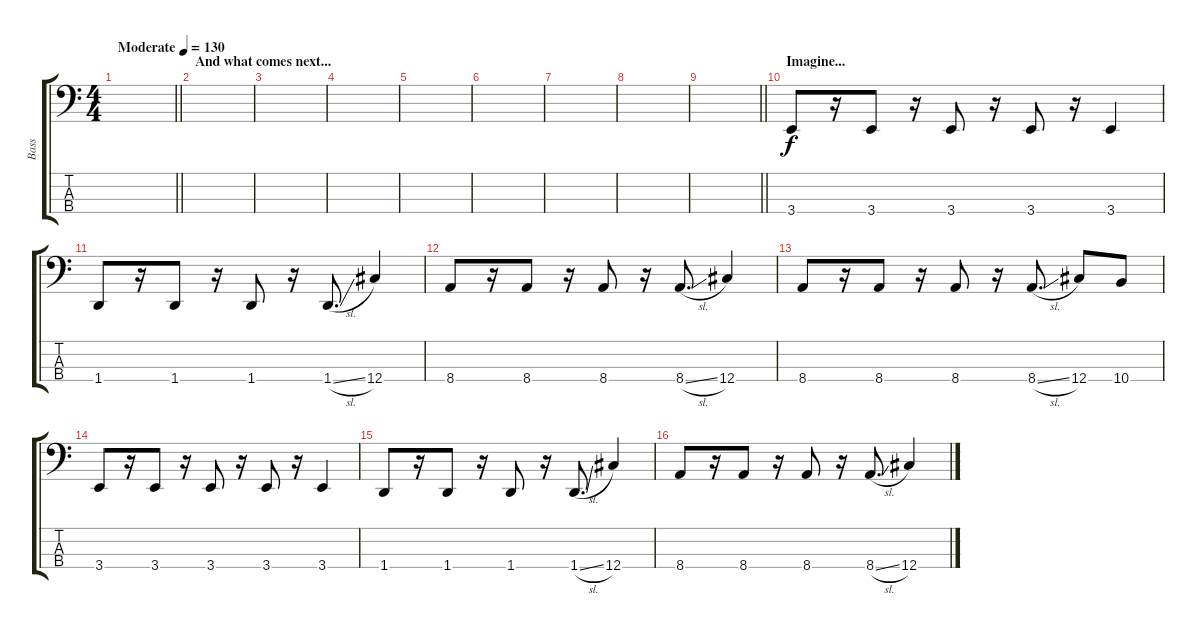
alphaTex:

\track ("Bass" "Bass") {instrument electricbasspick}
\staff {score tabs}
\tuning (Gb2 Db2 Ab1 Db1) {hide}
\ts (4 4)
\tempo (130 "Moderate")
\clef f4
\barLineRight lightlight
\ks c
|
\section ("" "And what comes next...")
|
|
|
|
|
|
|
\barLineRight lightlight
|
\section ("" "Imagine...")
3.4.8 r.16 3.4.8 r.16 3.4.8 r.16 3.4.8 r.16 3.4.4 |
1.4.8 r.16 1.4.8 r.16 1.4.8 r.16 1.4{sl}.8{d} 12.4.4 |
8.4.8 r.16 8.4.8 r.16 8.4.8 r.16 8.4{sl}.8{d} 12.4.4 |
8.4.8 r.16 8.4.8 r.16 8.4.8 r.16 8.4{sl}.8{d} 12.4.8 10.4.8 |
3.4.8 r.16 3.4.8 r.16 3.4.8 r.16 3.4.8 r.16 3.4.4 |
1.4.8 r.16 1.4.8 r.16 1.4.8 r.16 1.4{sl}.8{d} 12.4.4 |
8.4.8 r.16 8.4.8 r.16 8.4.8 r.16 8.4{sl}.8{d} 12.4.4
